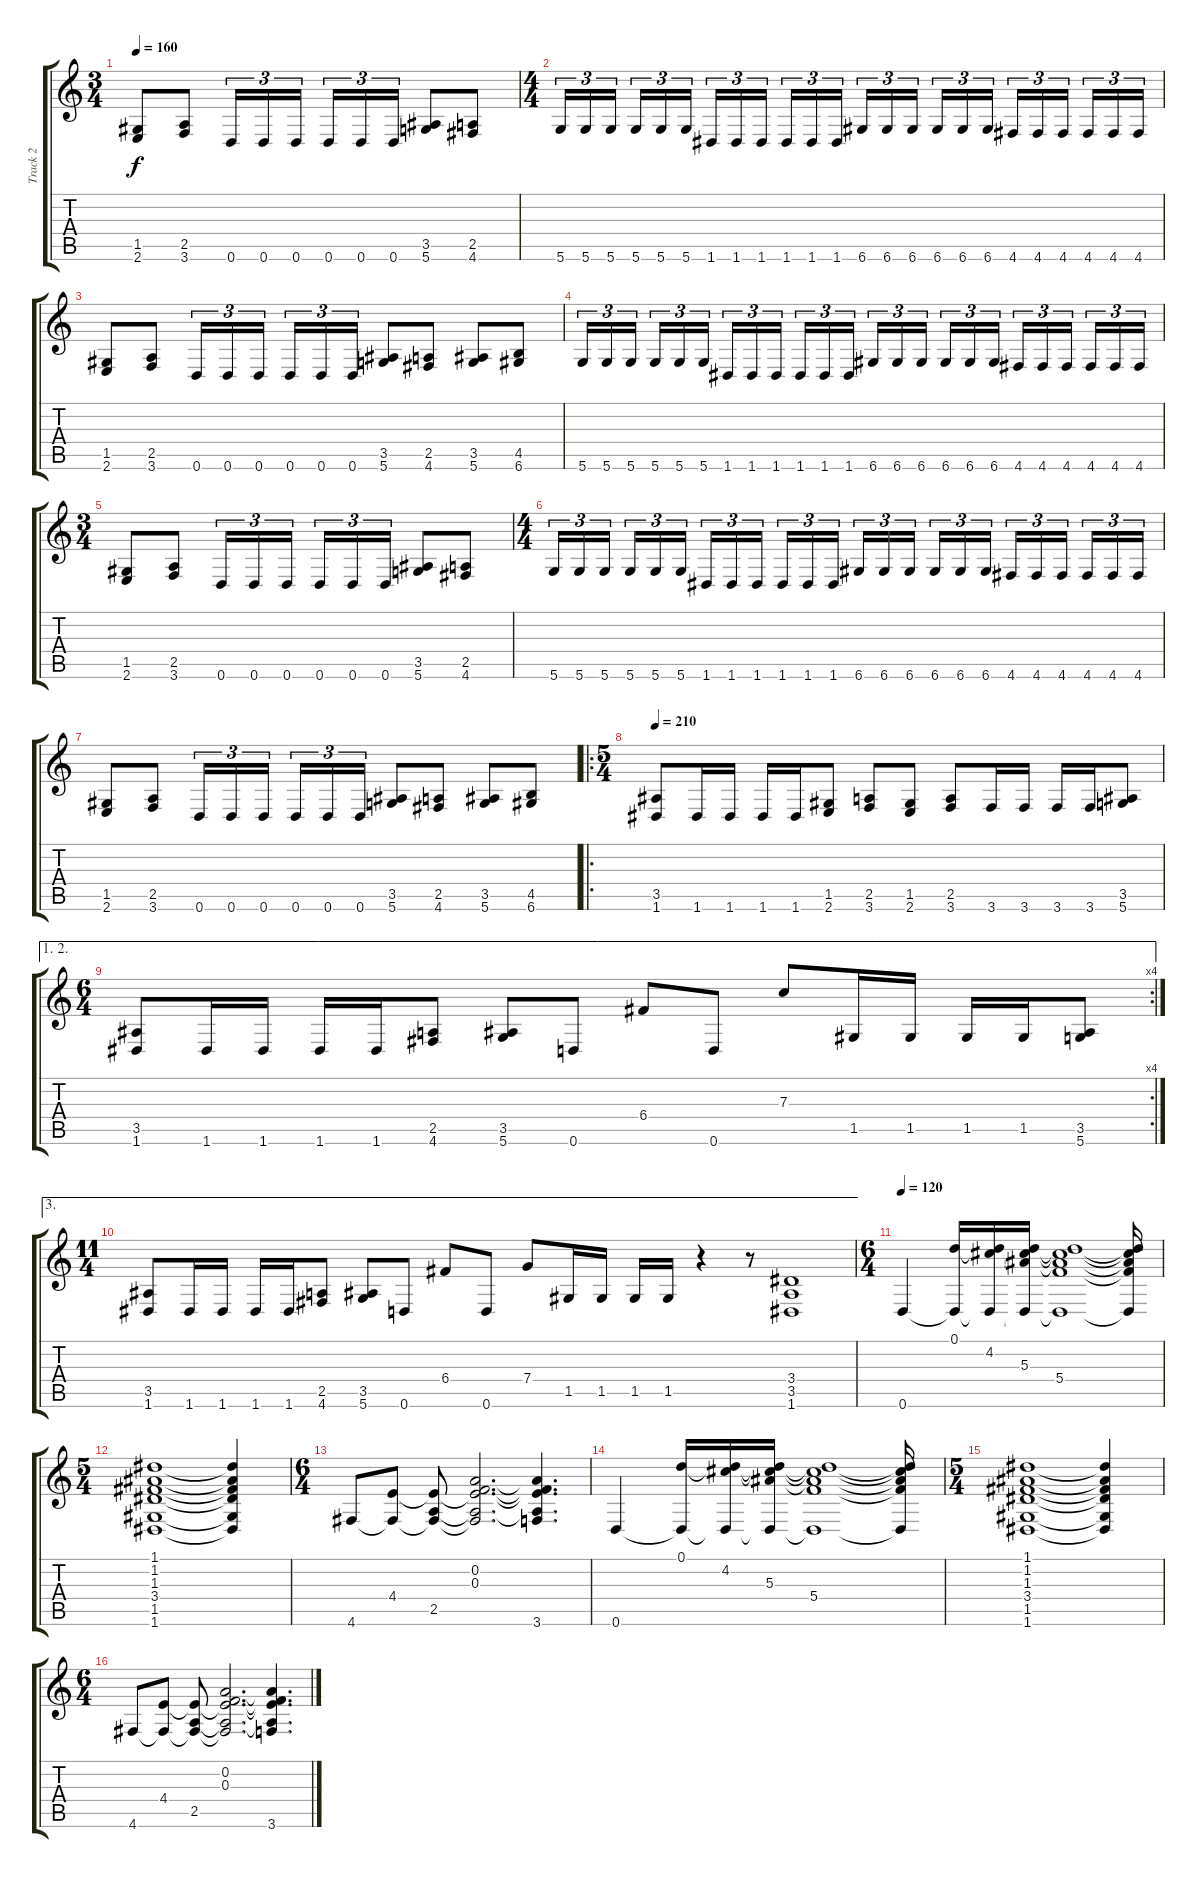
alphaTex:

\track ("Track 2" "Track 2") {instrument distortionguitar}
\staff {score tabs}
\tuning (D4 A3 F3 C3 G2 D2) {hide}
\ts (3 4)
\tempo 160
\clef g2
\ks c
(1.5 2.6).8{dy f} (2.5 3.6).8 0.6.16{tu (3 2)} 0.6.16{tu (3 2)} 0.6.16{tu (3 2) beam splitsecondary} 0.6.16{tu (3 2)} 0.6.16{tu (3 2)} 0.6.16{tu (3 2)} (3.5 5.6).8 (2.5 4.6).8 |
\ts (4 4)
5.6.16{tu (3 2)} 5.6.16{tu (3 2)} 5.6.16{tu (3 2) beam splitsecondary} 5.6.16{tu (3 2)} 5.6.16{tu (3 2)} 5.6.16{tu (3 2)} 1.6.16{tu (3 2)} 1.6.16{tu (3 2)} 1.6.16{tu (3 2) beam splitsecondary} 1.6.16{tu (3 2)} 1.6.16{tu (3 2)} 1.6.16{tu (3 2)} 6.6.16{tu (3 2)} 6.6.16{tu (3 2)} 6.6.16{tu (3 2) beam splitsecondary} 6.6.16{tu (3 2)} 6.6.16{tu (3 2)} 6.6.16{tu (3 2)} 4.6.16{tu (3 2)} 4.6.16{tu (3 2)} 4.6.16{tu (3 2) beam splitsecondary} 4.6.16{tu (3 2)} 4.6.16{tu (3 2)} 4.6.16{tu (3 2)} |
(1.5 2.6).8 (2.5 3.6).8 0.6.16{tu (3 2)} 0.6.16{tu (3 2)} 0.6.16{tu (3 2) beam splitsecondary} 0.6.16{tu (3 2)} 0.6.16{tu (3 2)} 0.6.16{tu (3 2)} (3.5 5.6).8 (2.5 4.6).8 (3.5 5.6).8 (4.5 6.6).8 |
5.6.16{tu (3 2)} 5.6.16{tu (3 2)} 5.6.16{tu (3 2) beam splitsecondary} 5.6.16{tu (3 2)} 5.6.16{tu (3 2)} 5.6.16{tu (3 2)} 1.6.16{tu (3 2)} 1.6.16{tu (3 2)} 1.6.16{tu (3 2) beam splitsecondary} 1.6.16{tu (3 2)} 1.6.16{tu (3 2)} 1.6.16{tu (3 2)} 6.6.16{tu (3 2)} 6.6.16{tu (3 2)} 6.6.16{tu (3 2) beam splitsecondary} 6.6.16{tu (3 2)} 6.6.16{tu (3 2)} 6.6.16{tu (3 2)} 4.6.16{tu (3 2)} 4.6.16{tu (3 2)} 4.6.16{tu (3 2) beam splitsecondary} 4.6.16{tu (3 2)} 4.6.16{tu (3 2)} 4.6.16{tu (3 2)} |
\ts (3 4)
(1.5 2.6).8 (2.5 3.6).8 0.6.16{tu (3 2)} 0.6.16{tu (3 2)} 0.6.16{tu (3 2) beam splitsecondary} 0.6.16{tu (3 2)} 0.6.16{tu (3 2)} 0.6.16{tu (3 2)} (3.5 5.6).8 (2.5 4.6).8 |
\ts (4 4)
5.6.16{tu (3 2)} 5.6.16{tu (3 2)} 5.6.16{tu (3 2) beam splitsecondary} 5.6.16{tu (3 2)} 5.6.16{tu (3 2)} 5.6.16{tu (3 2)} 1.6.16{tu (3 2)} 1.6.16{tu (3 2)} 1.6.16{tu (3 2) beam splitsecondary} 1.6.16{tu (3 2)} 1.6.16{tu (3 2)} 1.6.16{tu (3 2)} 6.6.16{tu (3 2)} 6.6.16{tu (3 2)} 6.6.16{tu (3 2) beam splitsecondary} 6.6.16{tu (3 2)} 6.6.16{tu (3 2)} 6.6.16{tu (3 2)} 4.6.16{tu (3 2)} 4.6.16{tu (3 2)} 4.6.16{tu (3 2) beam splitsecondary} 4.6.16{tu (3 2)} 4.6.16{tu (3 2)} 4.6.16{tu (3 2)} |
(1.5 2.6).8 (2.5 3.6).8 0.6.16{tu (3 2)} 0.6.16{tu (3 2)} 0.6.16{tu (3 2) beam splitsecondary} 0.6.16{tu (3 2)} 0.6.16{tu (3 2)} 0.6.16{tu (3 2)} (3.5 5.6).8 (2.5 4.6).8 (3.5 5.6).8 (4.5 6.6).8 |
\ro
\ts (5 4)
\tempo 210
(3.5 1.6).8 1.6.16 1.6.16 1.6.16 1.6.16 (1.5 2.6).8 (2.5 3.6).8 (1.5 2.6).8 (2.5 3.6).8 3.6.16 3.6.16 3.6.16 3.6.16 (3.5 5.6).8 |
\ae (1 2)
\rc 4
\ts (6 4)
(3.5 1.6).8 1.6.16 1.6.16 1.6.16 1.6.16 (2.5 4.6).8 (3.5 5.6).8 0.6.8 6.4.8 0.6.8 7.3.8 1.5.16 1.5.16 1.5.16 1.5.16 (3.5 5.6).8 |
\ae 3
\ts (11 4)
(3.5 1.6).8 1.6.16 1.6.16 1.6.16 1.6.16 (2.5 4.6).8 (3.5 5.6).8 0.6.8 6.4.8 0.6.8 7.4.8 1.5.16 1.5.16 1.5.16 1.5.16 r.4 r.8 (3.4 3.5 1.6).1 |
\ts (6 4)
\tempo 120
0.6.4 (0.1 0.6{t}).16 (0.1{t} 4.2 0.6{t}).16 (0.1{t} 4.2{t} 5.3 0.6{t}).16 (0.1{t} 4.2{t} 5.3{t} 5.4 0.6{t}).1 (0.1{t} 4.2{t} 5.3{t} 5.4{t} 0.6{t}).16 |
\ts (5 4)
(1.1 1.2 1.3 3.4 1.5 1.6).1 (1.1{t} 1.2{t} 1.3{t} 3.4{t} 1.5{t} 1.6{t}).4 |
\ts (6 4)
4.6.8 (4.4 4.6{t}).8 (4.4{t} 2.5 4.6{t}).8 (0.2 0.3 4.4{t} 2.5{t} 4.6{t}).2{d} (0.2{t} 0.3{t} 4.4{t} 2.5{t} 3.6).4{d} |
0.6.4 (0.1 0.6{t}).16 (0.1{t} 4.2 0.6{t}).16 (0.1{t} 4.2{t} 5.3 0.6{t}).16 (0.1{t} 4.2{t} 5.3{t} 5.4 0.6{t}).1 (0.1{t} 4.2{t} 5.3{t} 5.4{t} 0.6{t}).16 |
\ts (5 4)
(1.1 1.2 1.3 3.4 1.5 1.6).1 (1.1{t} 1.2{t} 1.3{t} 3.4{t} 1.5{t} 1.6{t}).4 |
\ts (6 4)
4.6.8 (4.4 4.6{t}).8 (4.4{t} 2.5 4.6{t}).8 (0.2 0.3 4.4{t} 2.5{t} 4.6{t}).2{d} (0.2{t} 0.3{t} 4.4{t} 2.5{t} 3.6).4{d}
